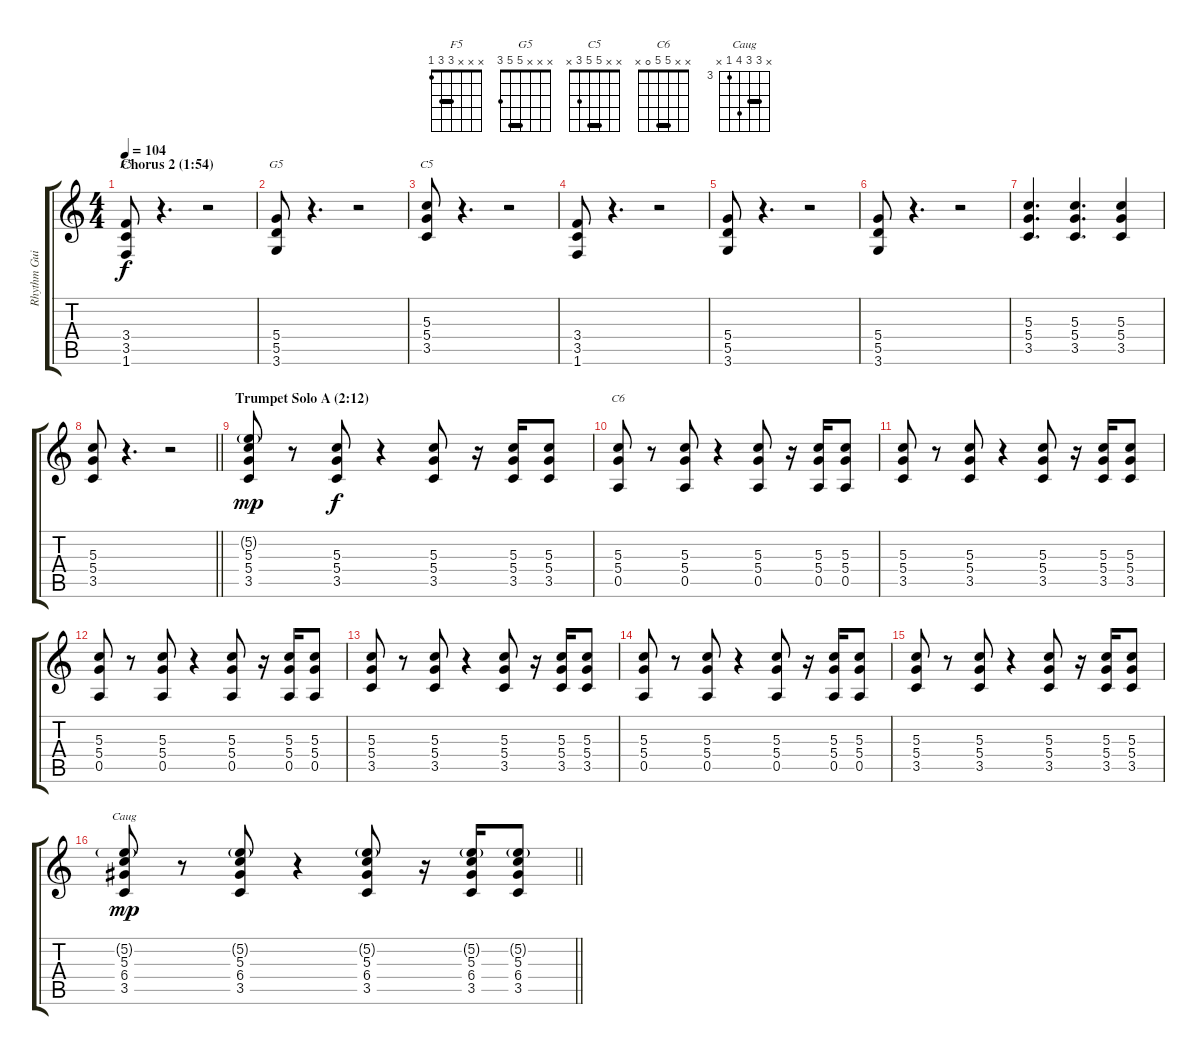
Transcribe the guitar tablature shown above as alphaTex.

\track ("Rhythm Guitar" "Rhythm Gui") {instrument electricguitarclean}
\staff {score tabs}
\tuning (E4 B3 G3 D3 A2 E2) {hide}
\chord ("F5" x x x 3 3 1) {barre 3}
\chord ("G5" x x x 5 5 3) {barre 5}
\chord ("C5" x x 5 5 3 x) {barre 5}
\chord ("C6" x x 5 5 0 x) {barre 5}
\chord ("Caug" x 5 5 6 3 x) {firstfret 3 barre 5}
\ts (4 4)
\section ("" "Chorus 2 (1:54)")
\tempo 104
\clef g2
\ks c
(3.4 3.5 1.6).8{ch "F5" dy f} r.4{d} r.2 |
(5.4 5.5 3.6).8{ch "G5"} r.4{d} r.2 |
(5.3 5.4 3.5).8{ch "C5"} r.4{d} r.2 |
(3.4 3.5 1.6).8 r.4{d} r.2 |
(5.4 5.5 3.6).8 r.4{d} r.2 |
(5.4 5.5 3.6).8 r.4{d} r.2 |
(5.3 5.4 3.5).4{d} (5.3 5.4 3.5).4{d} (5.3 5.4 3.5).4 |
\barLineRight lightlight
(5.3 5.4 3.5).8 r.4{d} r.2 |
\section ("" "Trumpet Solo A (2:12)")
(5.2{g} 5.3 5.4 3.5).8{dy mp} r.8 (5.3 5.4 3.5).8{dy f} r.4 (5.3 5.4 3.5).8 r.16 (5.3 5.4 3.5).16 (5.3 5.4 3.5).8 |
(5.3 5.4 0.5).8{ch "C6"} r.8 (5.3 5.4 0.5).8 r.4 (5.3 5.4 0.5).8 r.16 (5.3 5.4 0.5).16 (5.3 5.4 0.5).8 |
(5.3 5.4 3.5).8 r.8 (5.3 5.4 3.5).8 r.4 (5.3 5.4 3.5).8 r.16 (5.3 5.4 3.5).16 (5.3 5.4 3.5).8 |
(5.3 5.4 0.5).8 r.8 (5.3 5.4 0.5).8 r.4 (5.3 5.4 0.5).8 r.16 (5.3 5.4 0.5).16 (5.3 5.4 0.5).8 |
(5.3 5.4 3.5).8 r.8 (5.3 5.4 3.5).8 r.4 (5.3 5.4 3.5).8 r.16 (5.3 5.4 3.5).16 (5.3 5.4 3.5).8 |
(5.3 5.4 0.5).8 r.8 (5.3 5.4 0.5).8 r.4 (5.3 5.4 0.5).8 r.16 (5.3 5.4 0.5).16 (5.3 5.4 0.5).8 |
(5.3 5.4 3.5).8 r.8 (5.3 5.4 3.5).8 r.4 (5.3 5.4 3.5).8 r.16 (5.3 5.4 3.5).16 (5.3 5.4 3.5).8 |
\barLineRight lightlight
(5.2{g} 5.3 6.4 3.5).8{ch "Caug" dy mp} r.8 (5.2{g} 5.3 6.4 3.5).8 r.4 (5.2{g} 5.3 6.4 3.5).8 r.16 (5.2{g} 5.3 6.4 3.5).16 (5.2{g} 5.3 6.4 3.5).8
